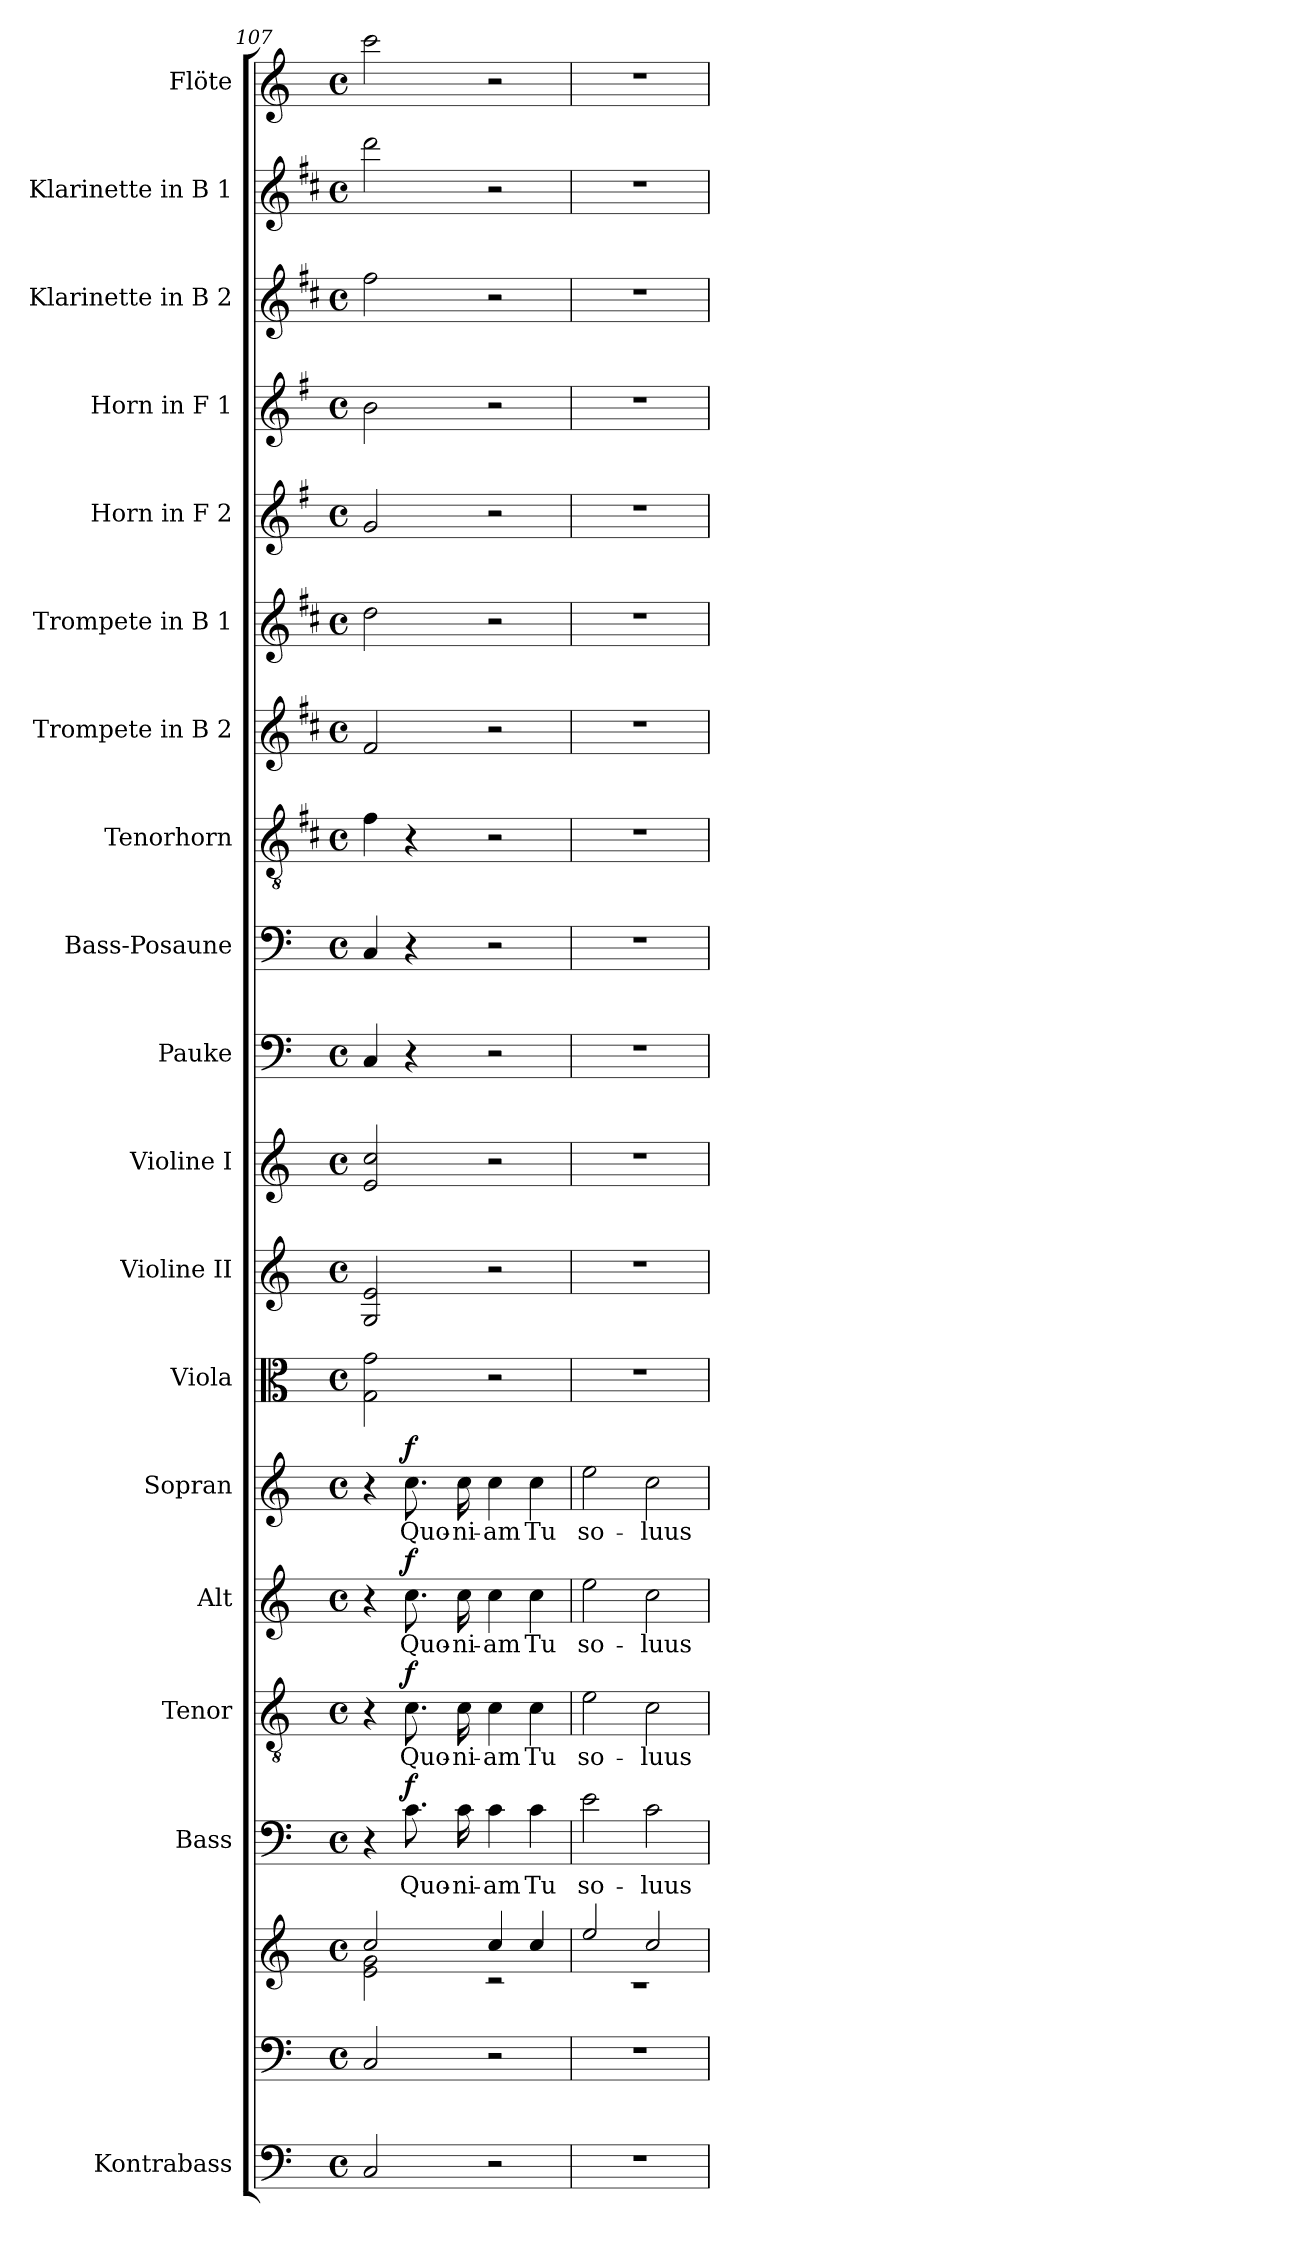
**kern	**kern	**kern	**kern	**text	**dynam	**kern	**text	**dynam	**kern	**text	**dynam	**kern	**text	**dynam	**kern	**kern	**kern	**kern	**kern	**kern	**kern	**kern	**kern	**kern	**kern	**kern	**kern
*part19	*part18	*part18	*part17	*part17	*part17	*part16	*part16	*part16	*part15	*part15	*part15	*part14	*part14	*part14	*part13	*part12	*part11	*part10	*part9	*part8	*part7	*part6	*part5	*part4	*part3	*part2	*part1
*staff20	*staff19	*staff18	*staff17	*staff17	*staff17	*staff16	*staff16	*staff16	*staff15	*staff15	*staff15	*staff14	*staff14	*staff14	*staff13	*staff12	*staff11	*staff10	*staff9	*staff8	*staff7	*staff6	*staff5	*staff4	*staff3	*staff2	*staff1
*I"Kontrabass	*	*	*I"Bass	*	*	*I"Tenor	*	*	*I"Alt	*	*	*I"Sopran	*	*	*I"Viola	*I"Violine II	*I"Violine I	*I"Pauke	*I"Bass-Posaune	*I"Tenorhorn	*I"Trompete in B 2	*I"Trompete in B 1	*I"Horn in F 2	*I"Horn in F 1	*I"Klarinette in B 2	*I"Klarinette in B 1	*I"Flöte
*I'Kb.	*	*	*I'B	*	*	*I'T	*	*	*I'A	*	*	*I'S	*	*	*I'Vla.	*I'Vl. II	*I'Vl. I	*I'Pk.	*I'B. Pos.	*I'T	*	*	*I'Hrn. 2	*I'Hrn. 1	*	*	*I'Fl.
*clefF4	*clefF4	*clefG2	*clefF4	*	*	*clefGv2	*	*	*clefG2	*	*	*clefG2	*	*	*clefC3	*clefG2	*clefG2	*clefF4	*clefF4	*clefGv2	*clefG2	*clefG2	*clefG2	*clefG2	*clefG2	*clefG2	*clefG2
*ITrd7c12	*	*	*	*	*	*	*	*	*	*	*	*	*	*	*	*	*	*	*	*ITrd1c2	*ITrd1c2	*ITrd1c2	*ITrd4c7	*ITrd4c7	*ITrd1c2	*ITrd1c2	*
*k[]	*k[]	*k[]	*k[]	*	*	*k[]	*	*	*k[]	*	*	*k[]	*	*	*k[]	*k[]	*k[]	*k[]	*k[]	*k[]	*k[]	*k[]	*k[]	*k[]	*k[]	*k[]	*k[]
*C:	*C:	*C:	*C:	*	*	*C:	*	*	*C:	*	*	*C:	*	*	*C:	*C:	*C:	*C:	*C:	*C:	*C:	*C:	*C:	*C:	*C:	*C:	*C:
*M4/4	*M4/4	*M4/4	*M4/4	*	*	*M4/4	*	*	*M4/4	*	*	*M4/4	*	*	*M4/4	*M4/4	*M4/4	*M4/4	*M4/4	*M4/4	*M4/4	*M4/4	*M4/4	*M4/4	*M4/4	*M4/4	*M4/4
*met(c)	*met(c)	*met(c)	*met(c)	*	*	*met(c)	*	*	*met(c)	*	*	*met(c)	*	*	*met(c)	*met(c)	*met(c)	*met(c)	*met(c)	*met(c)	*met(c)	*met(c)	*met(c)	*met(c)	*met(c)	*met(c)	*met(c)
=107	=107	=107	=107	=107	=107	=107	=107	=107	=107	=107	=107	=107	=107	=107	=107	=107	=107	=107	=107	=107	=107	=107	=107	=107	=107	=107	=107
*	*	*^	*	*	*	*	*	*	*	*	*	*	*	*	*	*	*	*	*	*	*	*	*	*	*	*	*
2CC/	2C/	2cc/	2e\ 2g\	4r	.	.	4r	.	.	4r	.	.	4r	.	.	2G\ 2g\	2G/ 2e/	2e/ 2cc/	4C/	4C/	4e\	2e/	2cc\	2c/	2e\	2ee\	2ccc\	2ccc\
!	!	!	!	!	!LO:LY:b	!LO:DY:a	!	!LO:LY:b	!LO:DY:a	!	!LO:LY:b	!LO:DY:a	!	!LO:LY:b	!LO:DY:a	!	!	!	!	!	!	!	!	!	!	!	!	!
.	.	.	.	8.c\	Quo-	f	8.c\	Quo-	f	8.cc\	Quo-	f	8.cc\	Quo-	f	.	.	.	4r	4r	4r	.	.	.	.	.	.	.
!	!	!	!	!	!LO:LY:b	!	!	!LO:LY:b	!	!	!LO:LY:b	!	!	!LO:LY:b	!	!	!	!	!	!	!	!	!	!	!	!	!	!
.	.	.	.	16c\	-ni-	.	16c\	-ni-	.	16cc\	-ni-	.	16cc\	-ni-	.	.	.	.	.	.	.	.	.	.	.	.	.	.
!	!	!	!	!	!LO:LY:b	!	!	!LO:LY:b	!	!	!LO:LY:b	!	!	!LO:LY:b	!	!	!	!	!	!	!	!	!	!	!	!	!	!
2r	2r	4cc/	2rc	4c\	-am	.	4c\	-am	.	4cc\	-am	.	4cc\	-am	.	2r	2r	2r	2r	2r	2r	2r	2r	2r	2r	2r	2r	2r
!	!	!	!	!	!LO:LY:b	!	!	!LO:LY:b	!	!	!LO:LY:b	!	!	!LO:LY:b	!	!	!	!	!	!	!	!	!	!	!	!	!	!
.	.	4cc/	.	4c\	Tu	.	4c\	Tu	.	4cc\	Tu	.	4cc\	Tu	.	.	.	.	.	.	.	.	.	.	.	.	.	.
=108	=108	=108	=108	=108	=108	=108	=108	=108	=108	=108	=108	=108	=108	=108	=108	=108	=108	=108	=108	=108	=108	=108	=108	=108	=108	=108	=108	=108
!	!	!	!	!	!LO:LY:b	!	!	!LO:LY:b	!	!	!LO:LY:b	!	!	!LO:LY:b	!	!	!	!	!	!	!	!	!	!	!	!	!	!
1r	1r	2ee/	1rc	2e\	so-	.	2e\	so-	.	2ee\	so-	.	2ee\	so-	.	1r	1r	1r	1r	1r	1r	1r	1r	1r	1r	1r	1r	1r
!	!	!	!	!	!LO:LY:b	!	!	!LO:LY:b	!	!	!LO:LY:b	!	!	!LO:LY:b	!	!	!	!	!	!	!	!	!	!	!	!	!	!
.	.	2cc/	.	2c\	-luus	.	2c\	-luus	.	2cc\	-luus	.	2cc\	-luus	.	.	.	.	.	.	.	.	.	.	.	.	.	.
*	*	*v	*v	*	*	*	*	*	*	*	*	*	*	*	*	*	*	*	*	*	*	*	*	*	*	*	*	*
=	=	=	=	=	=	=	=	=	=	=	=	=	=	=	=	=	=	=	=	=	=	=	=	=	=	=	=
*-	*-	*-	*-	*-	*-	*-	*-	*-	*-	*-	*-	*-	*-	*-	*-	*-	*-	*-	*-	*-	*-	*-	*-	*-	*-	*-	*-
